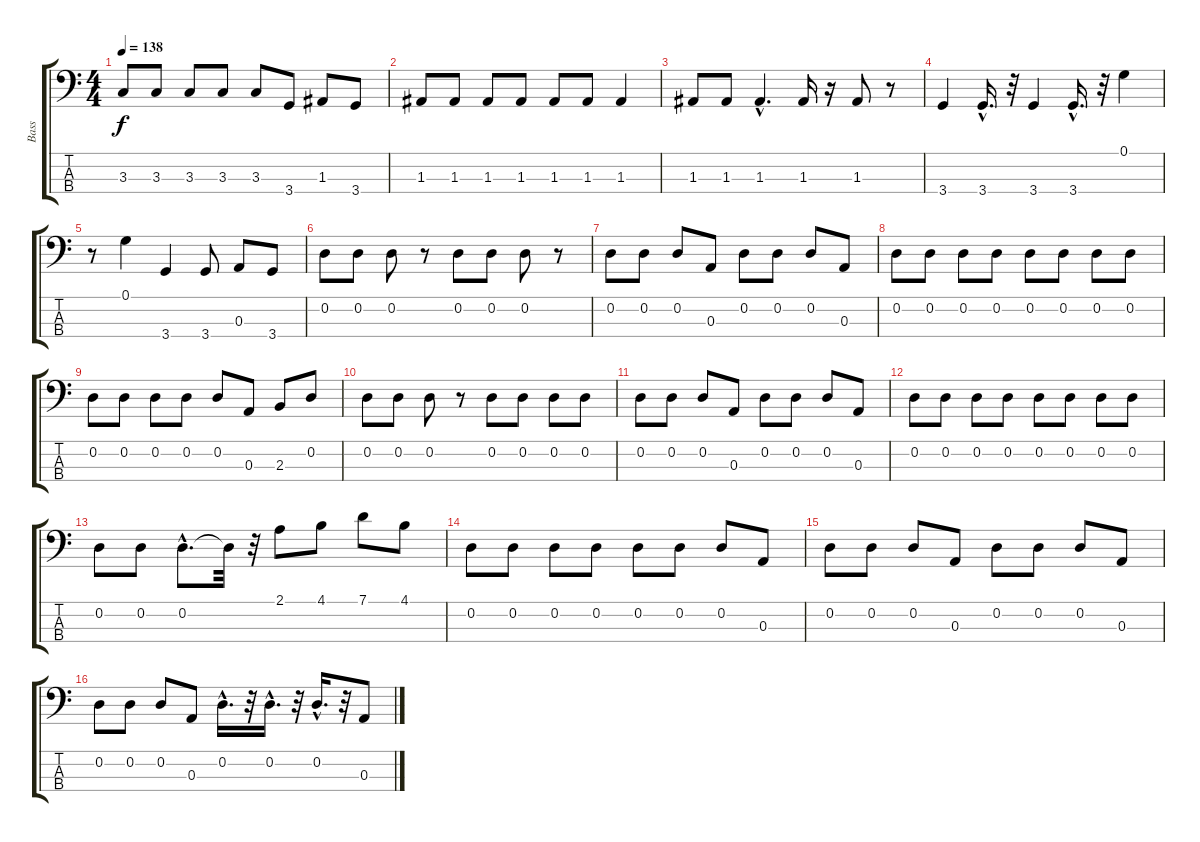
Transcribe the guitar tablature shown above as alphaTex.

\track ("Bass" "Bass") {instrument electricbassfinger}
\staff {score tabs}
\tuning (G2 D2 A1 E1) {hide}
\ts (4 4)
\tempo 138
\clef f4
\ks c
3.3.8{dy f} 3.3.8 3.3.8 3.3.8 3.3.8 3.4.8 1.3.8 3.4.8 |
1.3.8 1.3.8 1.3.8 1.3.8 1.3.8 1.3.8 1.3.4 |
1.3.8 1.3.8 1.3{hac}.4{d} 1.3.16 r.16 1.3.8 r.8 |
3.4.4 3.4{hac}.16{d} r.32 3.4.4 3.4{hac}.16{d} r.32 0.1.4 |
r.8 0.1.4 3.4.4 3.4.8 0.3.8 3.4.8 |
0.2.8 0.2.8 0.2.8 r.8 0.2.8 0.2.8 0.2.8 r.8 |
0.2.8 0.2.8 0.2.8 0.3.8 0.2.8 0.2.8 0.2.8 0.3.8 |
0.2.8 0.2.8 0.2.8 0.2.8 0.2.8 0.2.8 0.2.8 0.2.8 |
0.2.8 0.2.8 0.2.8 0.2.8 0.2.8 0.3.8 2.3.8 0.2.8 |
0.2.8 0.2.8 0.2.8 r.8 0.2.8 0.2.8 0.2.8 0.2.8 |
0.2.8 0.2.8 0.2.8 0.3.8 0.2.8 0.2.8 0.2.8 0.3.8 |
0.2.8 0.2.8 0.2.8 0.2.8 0.2.8 0.2.8 0.2.8 0.2.8 |
0.2.8 0.2.8 0.2{hac}.8{d} 0.2{t}.32 r.32 2.1.8 4.1.8 7.1.8 4.1.8 |
0.2.8 0.2.8 0.2.8 0.2.8 0.2.8 0.2.8 0.2.8 0.3.8 |
0.2.8 0.2.8 0.2.8 0.3.8 0.2.8 0.2.8 0.2.8 0.3.8 |
0.2.8 0.2.8 0.2.8 0.3.8 0.2{hac}.16{d} r.32 0.2{hac}.16{d} r.32 0.2{hac}.16{d} r.32 0.3.8
